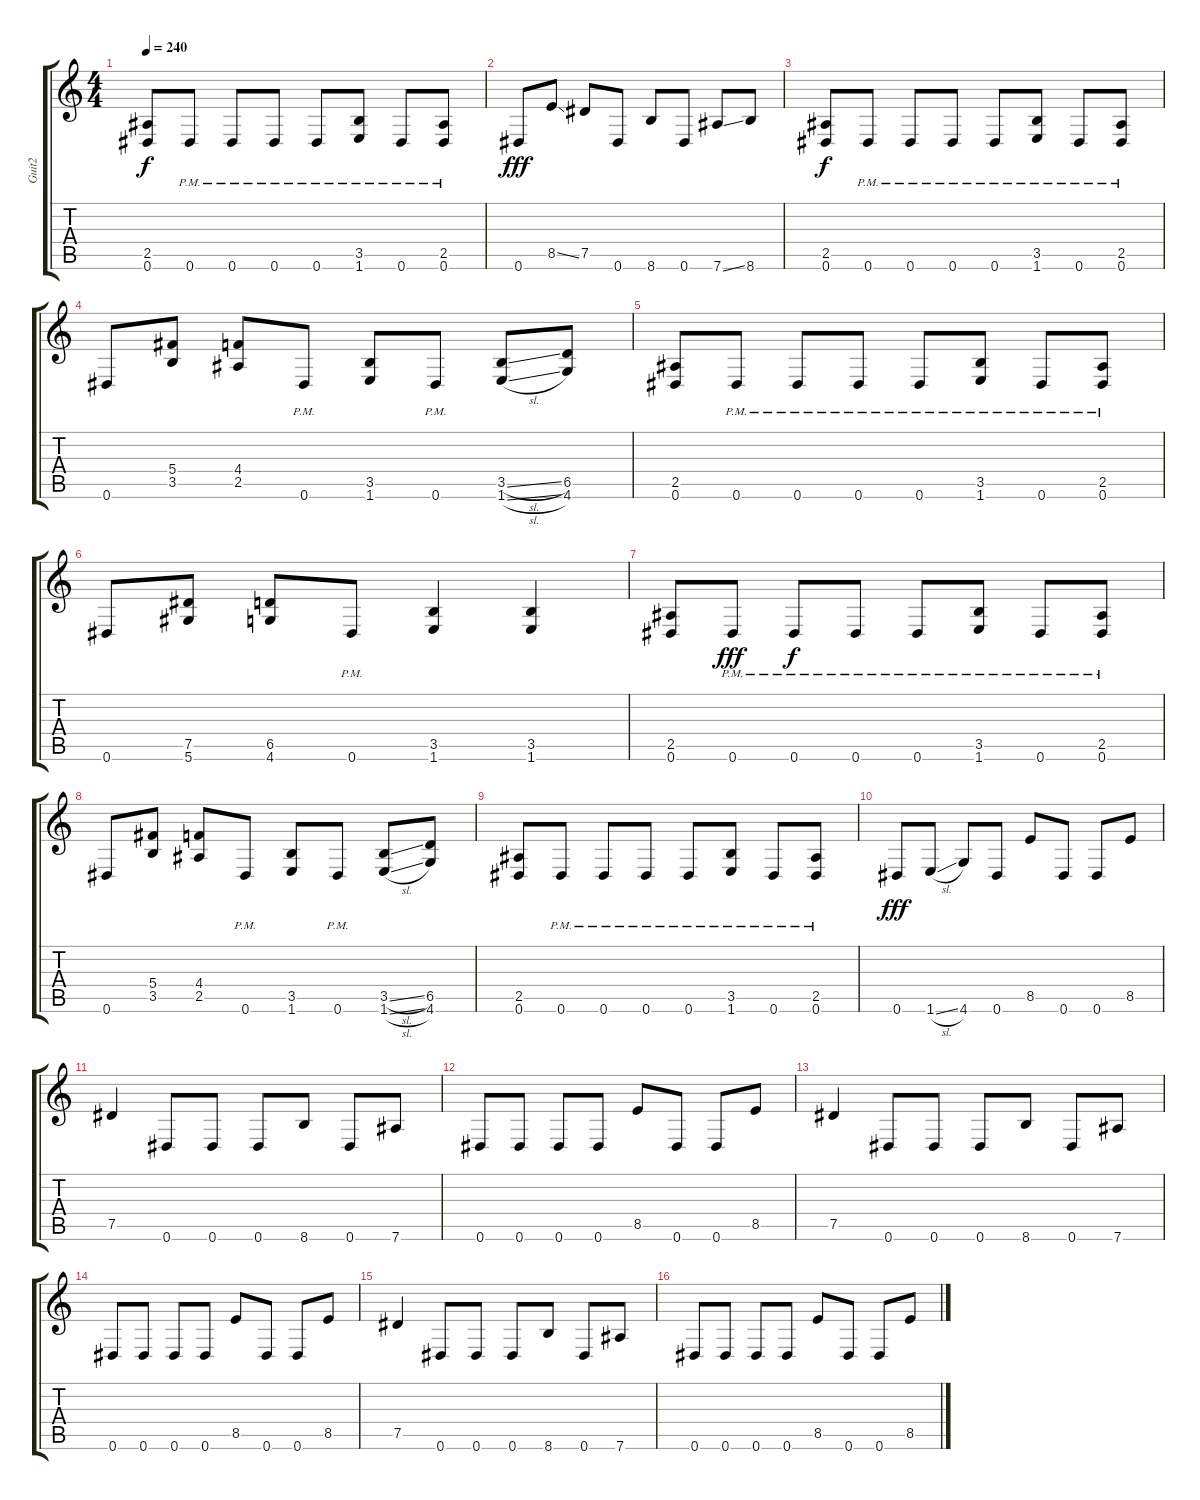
\track ("Guit2" "Guit2") {instrument distortionguitar}
\staff {score tabs}
\tuning (Eb4 Bb3 Gb3 Db3 Ab2 Eb2) {hide}
\ts (4 4)
\tempo 240
\clef g2
\ks c
(2.5 0.6).8{dy f} 0.6{pm}.8 0.6{pm}.8 0.6{pm}.8 0.6{pm}.8 (3.5 1.6{pm}).8 0.6{pm}.8 (2.5 0.6{pm}).8 |
0.6.8{dy fff} 8.5{ss}.8 7.5.8 0.6.8 8.6.8 0.6.8 7.6{ss}.8 8.6.8 |
(2.5 0.6).8{dy f} 0.6{pm}.8 0.6{pm}.8 0.6{pm}.8 0.6{pm}.8 (3.5 1.6{pm}).8 0.6{pm}.8 (2.5 0.6{pm}).8 |
0.6.8 (5.4 3.5).8 (4.4 2.5).8 0.6{pm}.8 (3.5 1.6).8 0.6{pm}.8 (3.5{sl} 1.6{sl}).8 (6.5 4.6).8 |
(2.5 0.6).8 0.6{pm}.8 0.6{pm}.8 0.6{pm}.8 0.6{pm}.8 (3.5 1.6{pm}).8 0.6{pm}.8 (2.5 0.6{pm}).8 |
0.6.8 (7.5 5.6).8 (6.5 4.6).8 0.6{pm}.8 (3.5 1.6).4 (3.5 1.6).4 |
(2.5 0.6).8 0.6{pm}.8{dy fff} 0.6{pm}.8{dy f} 0.6{pm}.8 0.6{pm}.8 (3.5 1.6{pm}).8 0.6{pm}.8 (2.5 0.6{pm}).8 |
0.6.8 (5.4 3.5).8 (4.4 2.5).8 0.6{pm}.8 (3.5 1.6).8 0.6{pm}.8 (3.5{sl} 1.6{sl}).8 (6.5 4.6).8 |
(2.5 0.6).8 0.6{pm}.8 0.6{pm}.8 0.6{pm}.8 0.6{pm}.8 (3.5 1.6{pm}).8 0.6{pm}.8 (2.5 0.6{pm}).8 |
0.6.8{dy fff} 1.6{sl}.8 4.6.8 0.6.8 8.5.8 0.6.8 0.6.8 8.5.8 |
7.5.4 0.6.8 0.6.8 0.6.8 8.6.8 0.6.8 7.6.8 |
0.6.8 0.6.8 0.6.8 0.6.8 8.5.8 0.6.8 0.6.8 8.5.8 |
7.5.4 0.6.8 0.6.8 0.6.8 8.6.8 0.6.8 7.6.8 |
0.6.8 0.6.8 0.6.8 0.6.8 8.5.8 0.6.8 0.6.8 8.5.8 |
7.5.4 0.6.8 0.6.8 0.6.8 8.6.8 0.6.8 7.6.8 |
0.6.8 0.6.8 0.6.8 0.6.8 8.5.8 0.6.8 0.6.8 8.5.8
